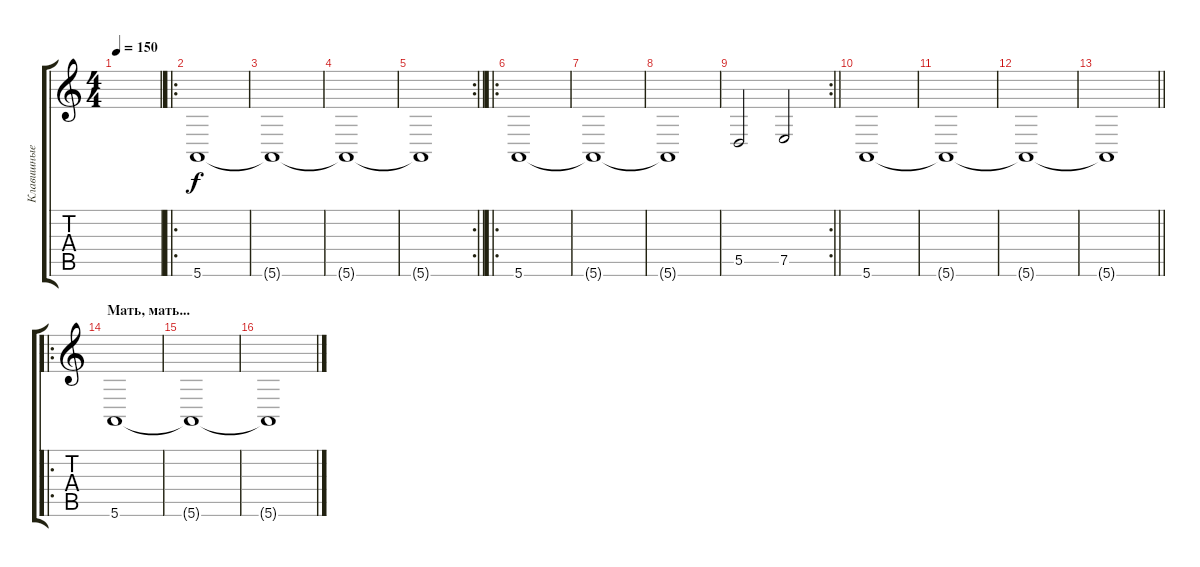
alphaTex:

\track ("Клавишные 5" "Клавишные ") {instrument voiceoohs}
\staff {score tabs}
\tuning (E4 B3 G3 D3 A2 E2) {hide}
\ts (4 4)
\tempo 150
\clef g2
\ks c
|
\ro
5.6.1 |
5.6{t}.1 |
5.6{t}.1 |
\rc 2
\barLineRight lightlight
5.6{t}.1 |
\ro
5.6.1 |
5.6{t}.1 |
5.6{t}.1 |
\rc 2
\barLineRight lightlight
5.5.2 7.5.2 |
5.6.1 |
5.6{t}.1 |
5.6{t}.1 |
\barLineRight lightlight
5.6{t}.1 |
\ro
\section ("" "Мать, мать...")
5.6.1 |
5.6{t}.1 |
5.6{t}.1
